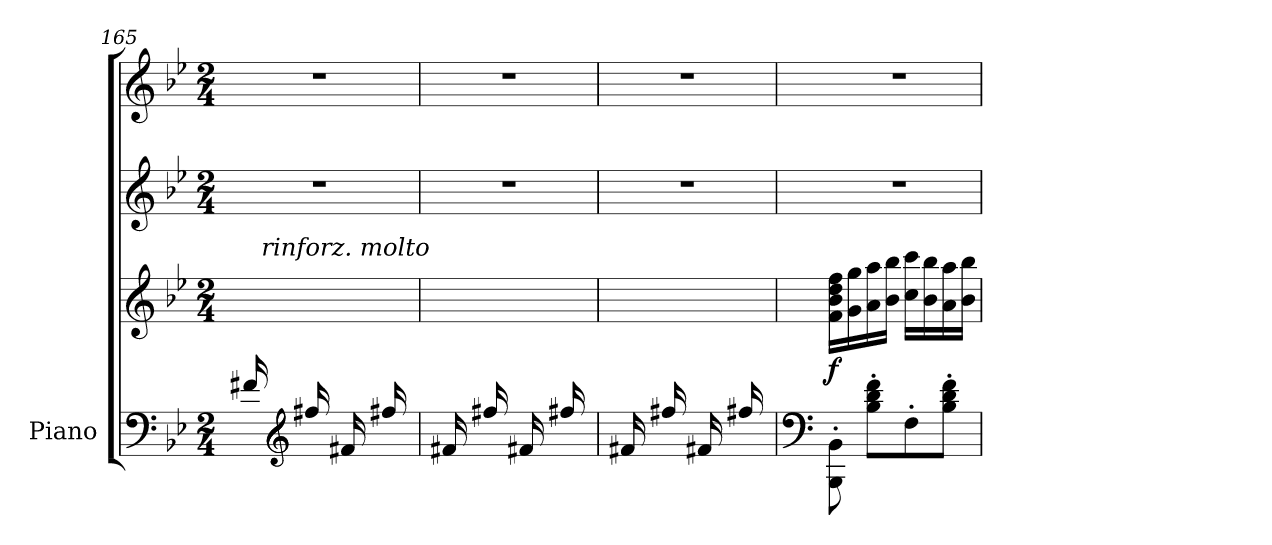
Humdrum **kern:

**kern	**kern	**kern	**kern	**dynam
*part1	*part1	*part1	*part1	*part1
*staff4	*staff3	*staff2	*staff1	*staff1/2/3/4
*I"Piano	*	*	*	*
*I'Pno.	*	*	*	*
*clefF4	*clefG2	*clefG2	*clefG2	*
*k[b-e-]	*k[b-e-]	*k[b-e-]	*k[b-e-]	*
*M2/4	*M2/4	*M2/4	*M2/4	*
=165	=165	=165	=165	=165
*^	*	*	*	*
8ryy	16f#X/LL	16ryy	2r	2r	.
!	!	!LO:TX:a:i:t=rinforz. molto	!	!	!
.	16ryy	16fn\ 16ffn\	.	.	.
*clefG2	*	*	*	*	*
8ryy	16ff#X/	16ryy	.	.	.
.	16ryy	16f\ 16ffn\	.	.	.
4ryy	16f#X/	16ryy	.	.	.
.	16ryy	16fn\ 16ff\	.	.	.
.	16ff#X/	16ryy	.	.	.
.	16ryy	16f\ 16ffn\JJ	.	.	.
=166	=166	=166	=166	=166	=166
8ryy	16f#X/LL	16ryy	2r	2r	.
.	16ryy	16fn\ 16ffn\	.	.	.
8ryy	16ff#X/	16ryy	.	.	.
.	16ryy	16f\ 16ffn\	.	.	.
4ryy	16f#X/	16ryy	.	.	.
.	16ryy	16fn\ 16ff\	.	.	.
.	16ff#X/	16ryy	.	.	.
.	16ryy	16f\ 16ffn\JJ	.	.	.
!!LO:LB:g=z
=167	=167	=167	=167	=167	=167
*	*	*	*	*MM130	*
8ryy	16f#X/LL	16ryy	2r	2r	.
.	16ryy	16fn\ 16ffn\	.	.	.
8ryy	16ff#X/	16ryy	.	.	.
.	16ryy	16f\ 16ffn\	.	.	.
4ryy	16f#X/	16ryy	.	.	.
.	16ryy	16fn\ 16ff\	.	.	.
.	16ff#X/	16ryy	.	.	.
.	16ryy	16f\ 16ffn\JJ	.	.	.
*v	*v	*	*	*	*
=168	=168	=168	=168	=168
*clefF4	*	*	*	*
*	*	*	*MM120	*
*^	*	*	*	*
!	!	!	!	!	!LO:DY:b=3
*v	*v	*	*	*	*
8BBB-\' 8BB-\'	16f\ 16b-\ 16dd\ 16ff\LL	2r	2r	f
.	16g\ 16gg\	.	.	.
8B-\' 8d\' 8f\'L	16a\ 16aa\	.	.	.
.	16b-\ 16bb-\JJ	.	.	.
8F'\	16cc\ 16ccc\LL	.	.	.
.	16b-\ 16bb-\	.	.	.
8B-\' 8d\' 8f\'J	16a\ 16aa\	.	.	.
.	16b-\ 16bb-\JJ	.	.	.
=	=	=	=	=
*-	*-	*-	*-	*-
